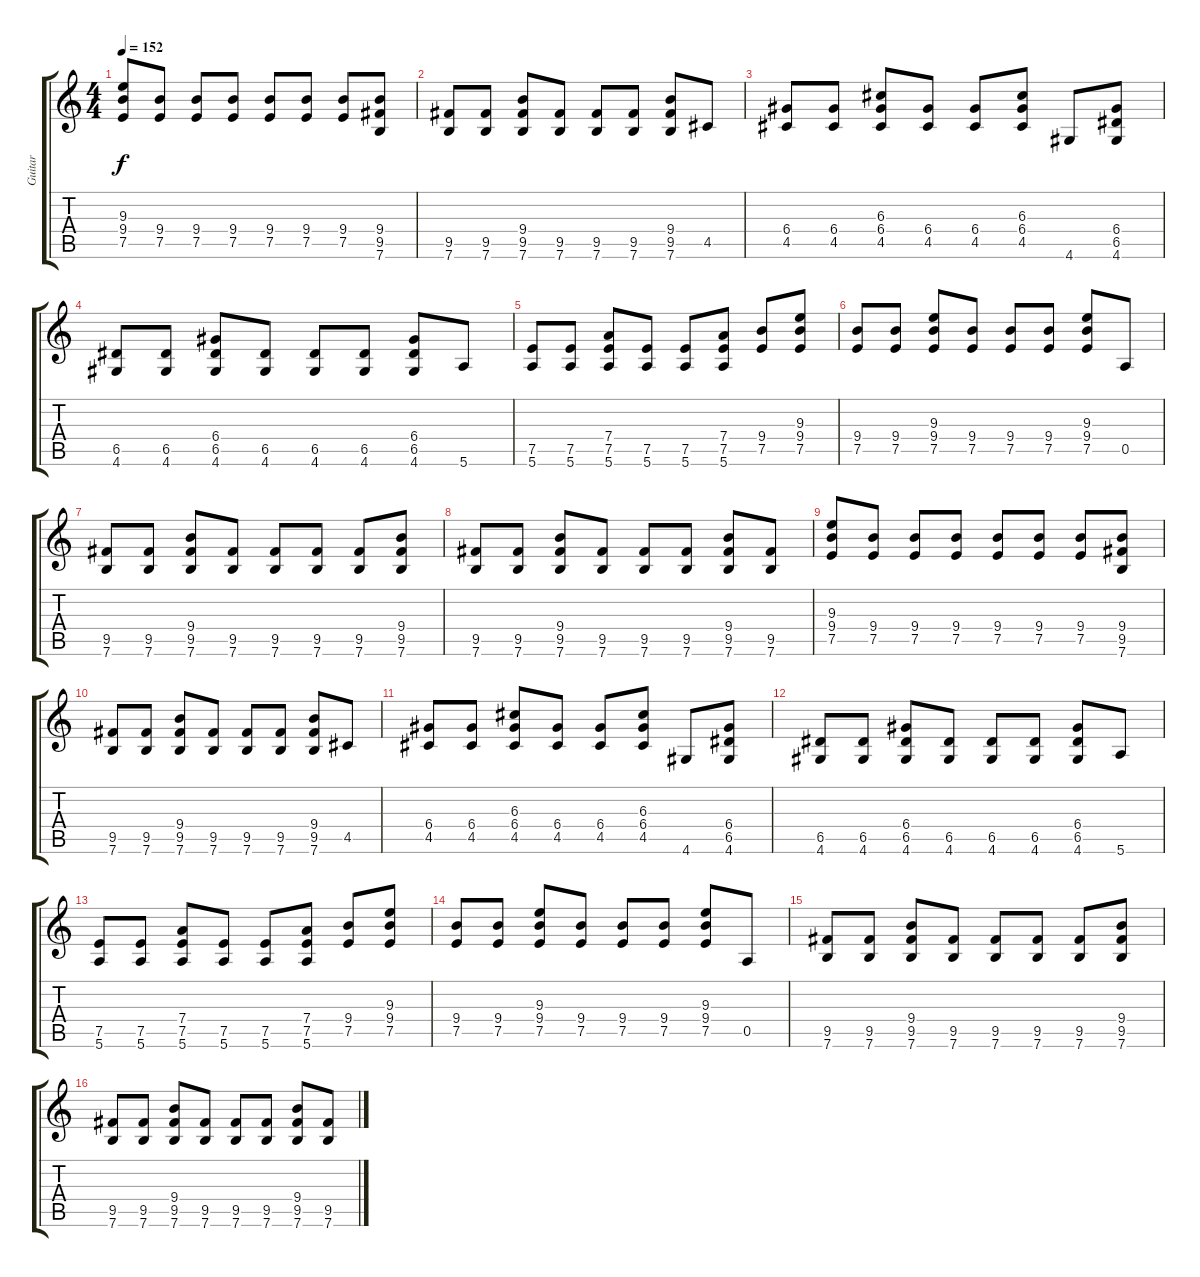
\track ("Guitar" "Guitar") {instrument overdrivenguitar}
\staff {score tabs}
\tuning (E4 B3 G3 D3 A2 E2) {hide}
\ts (4 4)
\tempo 152
\clef g2
\ks c
(9.3 9.4 7.5).8{dy f} (9.4 7.5).8 (9.4 7.5).8 (9.4 7.5).8 (9.4 7.5).8 (9.4 7.5).8 (9.4 7.5).8 (9.4 9.5 7.6).8 |
(9.5 7.6).8 (9.5 7.6).8 (9.4 9.5 7.6).8 (9.5 7.6).8 (9.5 7.6).8 (9.5 7.6).8 (9.4 9.5 7.6).8 4.5.8 |
(6.4 4.5).8 (6.4 4.5).8 (6.3 6.4 4.5).8 (6.4 4.5).8 (6.4 4.5).8 (6.3 6.4 4.5).8 4.6.8 (6.4 6.5 4.6).8 |
(6.5 4.6).8 (6.5 4.6).8 (6.4 6.5 4.6).8 (6.5 4.6).8 (6.5 4.6).8 (6.5 4.6).8 (6.4 6.5 4.6).8 5.6.8 |
(7.5 5.6).8 (7.5 5.6).8 (7.4 7.5 5.6).8 (7.5 5.6).8 (7.5 5.6).8 (7.4 7.5 5.6).8 (9.4 7.5).8 (9.3 9.4 7.5).8 |
(9.4 7.5).8 (9.4 7.5).8 (9.3 9.4 7.5).8 (9.4 7.5).8 (9.4 7.5).8 (9.4 7.5).8 (9.3 9.4 7.5).8 0.5.8 |
(9.5 7.6).8 (9.5 7.6).8 (9.4 9.5 7.6).8 (9.5 7.6).8 (9.5 7.6).8 (9.5 7.6).8 (9.5 7.6).8 (9.4 9.5 7.6).8 |
(9.5 7.6).8 (9.5 7.6).8 (9.4 9.5 7.6).8 (9.5 7.6).8 (9.5 7.6).8 (9.5 7.6).8 (9.4 9.5 7.6).8 (9.5 7.6).8 |
(9.3 9.4 7.5).8 (9.4 7.5).8 (9.4 7.5).8 (9.4 7.5).8 (9.4 7.5).8 (9.4 7.5).8 (9.4 7.5).8 (9.4 9.5 7.6).8 |
(9.5 7.6).8 (9.5 7.6).8 (9.4 9.5 7.6).8 (9.5 7.6).8 (9.5 7.6).8 (9.5 7.6).8 (9.4 9.5 7.6).8 4.5.8 |
(6.4 4.5).8 (6.4 4.5).8 (6.3 6.4 4.5).8 (6.4 4.5).8 (6.4 4.5).8 (6.3 6.4 4.5).8 4.6.8 (6.4 6.5 4.6).8 |
(6.5 4.6).8 (6.5 4.6).8 (6.4 6.5 4.6).8 (6.5 4.6).8 (6.5 4.6).8 (6.5 4.6).8 (6.4 6.5 4.6).8 5.6.8 |
(7.5 5.6).8 (7.5 5.6).8 (7.4 7.5 5.6).8 (7.5 5.6).8 (7.5 5.6).8 (7.4 7.5 5.6).8 (9.4 7.5).8 (9.3 9.4 7.5).8 |
(9.4 7.5).8 (9.4 7.5).8 (9.3 9.4 7.5).8 (9.4 7.5).8 (9.4 7.5).8 (9.4 7.5).8 (9.3 9.4 7.5).8 0.5.8 |
(9.5 7.6).8 (9.5 7.6).8 (9.4 9.5 7.6).8 (9.5 7.6).8 (9.5 7.6).8 (9.5 7.6).8 (9.5 7.6).8 (9.4 9.5 7.6).8 |
(9.5 7.6).8 (9.5 7.6).8 (9.4 9.5 7.6).8 (9.5 7.6).8 (9.5 7.6).8 (9.5 7.6).8 (9.4 9.5 7.6).8 (9.5 7.6).8
